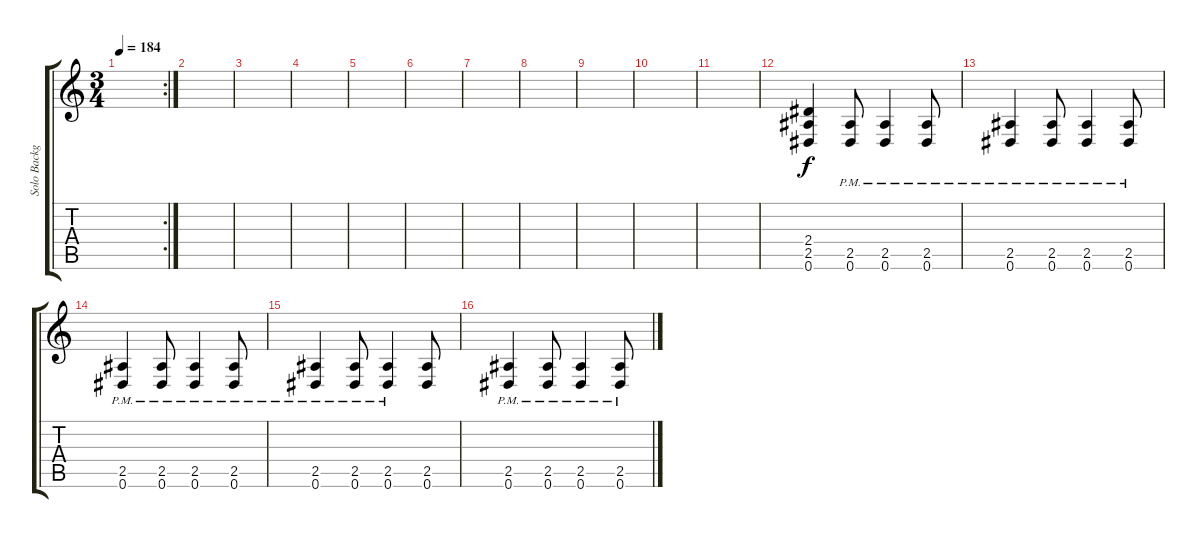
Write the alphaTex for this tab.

\track ("Solo Background" "Solo Backg") {instrument distortionguitar}
\staff {score tabs}
\tuning (Eb4 Bb3 Gb3 Db3 Ab2 Eb2) {hide}
\rc 2
\ts (3 4)
\tempo 184
\clef g2
\ks c
|
|
|
|
|
|
|
|
|
|
|
(2.4 2.5 0.6).4 (2.5{pm} 0.6{pm}).8 (2.5{pm} 0.6{pm}).4 (2.5{pm} 0.6{pm}).8 |
(2.5{pm} 0.6{pm}).4 (2.5{pm} 0.6{pm}).8 (2.5{pm} 0.6{pm}).4 (2.5{pm} 0.6{pm}).8 |
(2.5{pm} 0.6{pm}).4 (2.5{pm} 0.6{pm}).8 (2.5{pm} 0.6{pm}).4 (2.5{pm} 0.6{pm}).8 |
(2.5{pm} 0.6{pm}).4 (2.5{pm} 0.6{pm}).8 (2.5{pm} 0.6{pm}).4 (2.5 0.6).8 |
(2.5{pm} 0.6{pm}).4 (2.5{pm} 0.6{pm}).8 (2.5{pm} 0.6{pm}).4 (2.5{pm} 0.6{pm}).8
